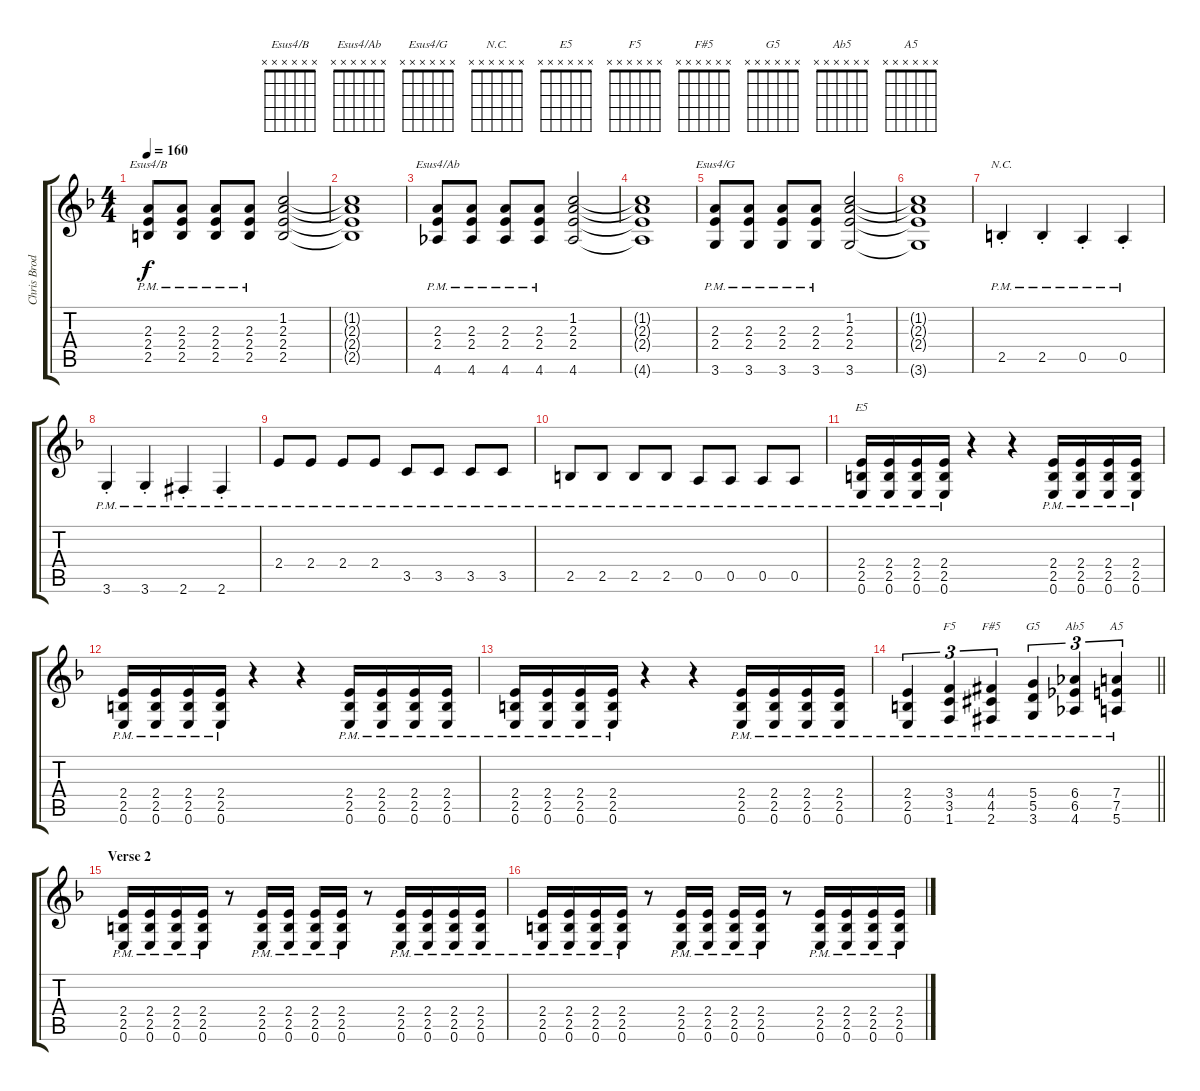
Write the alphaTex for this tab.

\track ("Chris Broderick - Rhythm 2" "Chris Brod") {instrument distortionguitar}
\staff {score tabs}
\tuning (E4 B3 G3 D3 A2 E2) {hide}
\chord ("Esus4/B" x x x x x x)
\chord ("Esus4/Ab" x x x x x x)
\chord ("Esus4/G" x x x x x x)
\chord ("N.C." x x x x x x)
\chord ("E5" x x x x x x)
\chord ("F5" x x x x x x)
\chord ("F#5" x x x x x x)
\chord ("G5" x x x x x x)
\chord ("Ab5" x x x x x x)
\chord ("A5" x x x x x x)
\ts (4 4)
\tempo 160
\clef g2
\ks f
(2.3{pm} 2.4{pm} 2.5{pm}).8{ch "Esus4/B" dy f} (2.3{pm} 2.4{pm} 2.5{pm}).8 (2.3{pm} 2.4{pm} 2.5{pm}).8 (2.3{pm} 2.4{pm} 2.5{pm}).8 (1.2 2.3 2.4 2.5).2 |
(1.2{t} 2.3{t} 2.4{t} 2.5{t}).1 |
(2.3{pm} 2.4{pm} 4.6{pm}).8{ch "Esus4/Ab"} (2.3{pm} 2.4{pm} 4.6{pm}).8 (2.3{pm} 2.4{pm} 4.6{pm}).8 (2.3{pm} 2.4{pm} 4.6{pm}).8 (1.2 2.3 2.4 4.6).2 |
(1.2{t} 2.3{t} 2.4{t} 4.6{t}).1 |
(2.3{pm} 2.4{pm} 3.6{pm}).8{ch "Esus4/G"} (2.3{pm} 2.4{pm} 3.6{pm}).8 (2.3{pm} 2.4{pm} 3.6{pm}).8 (2.3{pm} 2.4{pm} 3.6{pm}).8 (1.2 2.3 2.4 3.6).2 |
(1.2{t} 2.3{t} 2.4{t} 3.6{t}).1 |
2.5{pm st}.4{ch "N.C."} 2.5{pm st}.4 0.5{pm st}.4 0.5{pm st}.4 |
3.6{pm st}.4 3.6{pm st}.4 2.6{pm st acc #}.4 2.6{pm st acc #}.4 |
2.4{pm}.8 2.4{pm}.8 2.4{pm}.8 2.4{pm}.8 3.5{pm}.8 3.5{pm}.8 3.5{pm}.8 3.5{pm}.8 |
2.5{pm}.8 2.5{pm}.8 2.5{pm}.8 2.5{pm}.8 0.5{pm}.8 0.5{pm}.8 0.5{pm}.8 0.5{pm}.8 |
(2.4{pm} 2.5{pm} 0.6{pm}).16{ch "E5" balance 14} (2.4{pm} 2.5{pm} 0.6{pm}).16 (2.4{pm} 2.5{pm} 0.6{pm}).16 (2.4{pm} 2.5{pm} 0.6{pm}).16 r.4 r.4 (2.4{pm} 2.5{pm} 0.6{pm}).16 (2.4{pm} 2.5{pm} 0.6{pm}).16 (2.4{pm} 2.5{pm} 0.6{pm}).16 (2.4{pm} 2.5{pm} 0.6{pm}).16 |
(2.4{pm} 2.5{pm} 0.6{pm}).16 (2.4{pm} 2.5{pm} 0.6{pm}).16 (2.4{pm} 2.5{pm} 0.6{pm}).16 (2.4{pm} 2.5{pm} 0.6{pm}).16 r.4 r.4 (2.4{pm} 2.5{pm} 0.6{pm}).16 (2.4{pm} 2.5{pm} 0.6{pm}).16 (2.4{pm} 2.5{pm} 0.6{pm}).16 (2.4{pm} 2.5{pm} 0.6{pm}).16 |
(2.4{pm} 2.5{pm} 0.6{pm}).16 (2.4{pm} 2.5{pm} 0.6{pm}).16 (2.4{pm} 2.5{pm} 0.6{pm}).16 (2.4{pm} 2.5{pm} 0.6{pm}).16 r.4 r.4 (2.4{pm} 2.5{pm} 0.6{pm}).16 (2.4{pm} 2.5{pm} 0.6{pm}).16 (2.4{pm} 2.5{pm} 0.6{pm}).16 (2.4{pm} 2.5{pm} 0.6{pm}).16 |
\barLineRight lightlight
(2.4{pm} 2.5{pm} 0.6{pm}).4{tu (3 2)} (3.4{pm} 3.5{pm} 1.6{pm}).4{tu (3 2) ch "F5"} (4.4{pm acc #} 4.5{pm acc #} 2.6{pm acc #}).4{tu (3 2) ch "F#5"} (5.4{pm} 5.5{pm} 3.6{pm}).4{tu (3 2) ch "G5"} (6.4{pm} 6.5{pm} 4.6{pm}).4{tu (3 2) ch "Ab5"} (7.4{pm} 7.5{pm} 5.6{pm}).4{tu (3 2) ch "A5"} |
\section ("" "Verse 2")
(2.4{pm} 2.5{pm} 0.6{pm}).16 (2.4{pm} 2.5{pm} 0.6{pm}).16 (2.4{pm} 2.5{pm} 0.6{pm}).16 (2.4{pm} 2.5{pm} 0.6{pm}).16 r.8 (2.4{pm} 2.5{pm} 0.6{pm}).16 (2.4{pm} 2.5{pm} 0.6{pm}).16 (2.4{pm} 2.5{pm} 0.6{pm}).16 (2.4{pm} 2.5{pm} 0.6{pm}).16 r.8 (2.4{pm} 2.5{pm} 0.6{pm}).16 (2.4{pm} 2.5{pm} 0.6{pm}).16 (2.4{pm} 2.5{pm} 0.6{pm}).16 (2.4{pm} 2.5{pm} 0.6{pm}).16 |
(2.4{pm} 2.5{pm} 0.6{pm}).16 (2.4{pm} 2.5{pm} 0.6{pm}).16 (2.4{pm} 2.5{pm} 0.6{pm}).16 (2.4{pm} 2.5{pm} 0.6{pm}).16 r.8 (2.4{pm} 2.5{pm} 0.6{pm}).16 (2.4{pm} 2.5{pm} 0.6{pm}).16 (2.4{pm} 2.5{pm} 0.6{pm}).16 (2.4{pm} 2.5{pm} 0.6{pm}).16 r.8 (2.4{pm} 2.5{pm} 0.6{pm}).16 (2.4{pm} 2.5{pm} 0.6{pm}).16 (2.4{pm} 2.5{pm} 0.6{pm}).16 (2.4{pm} 2.5{pm} 0.6{pm}).16
